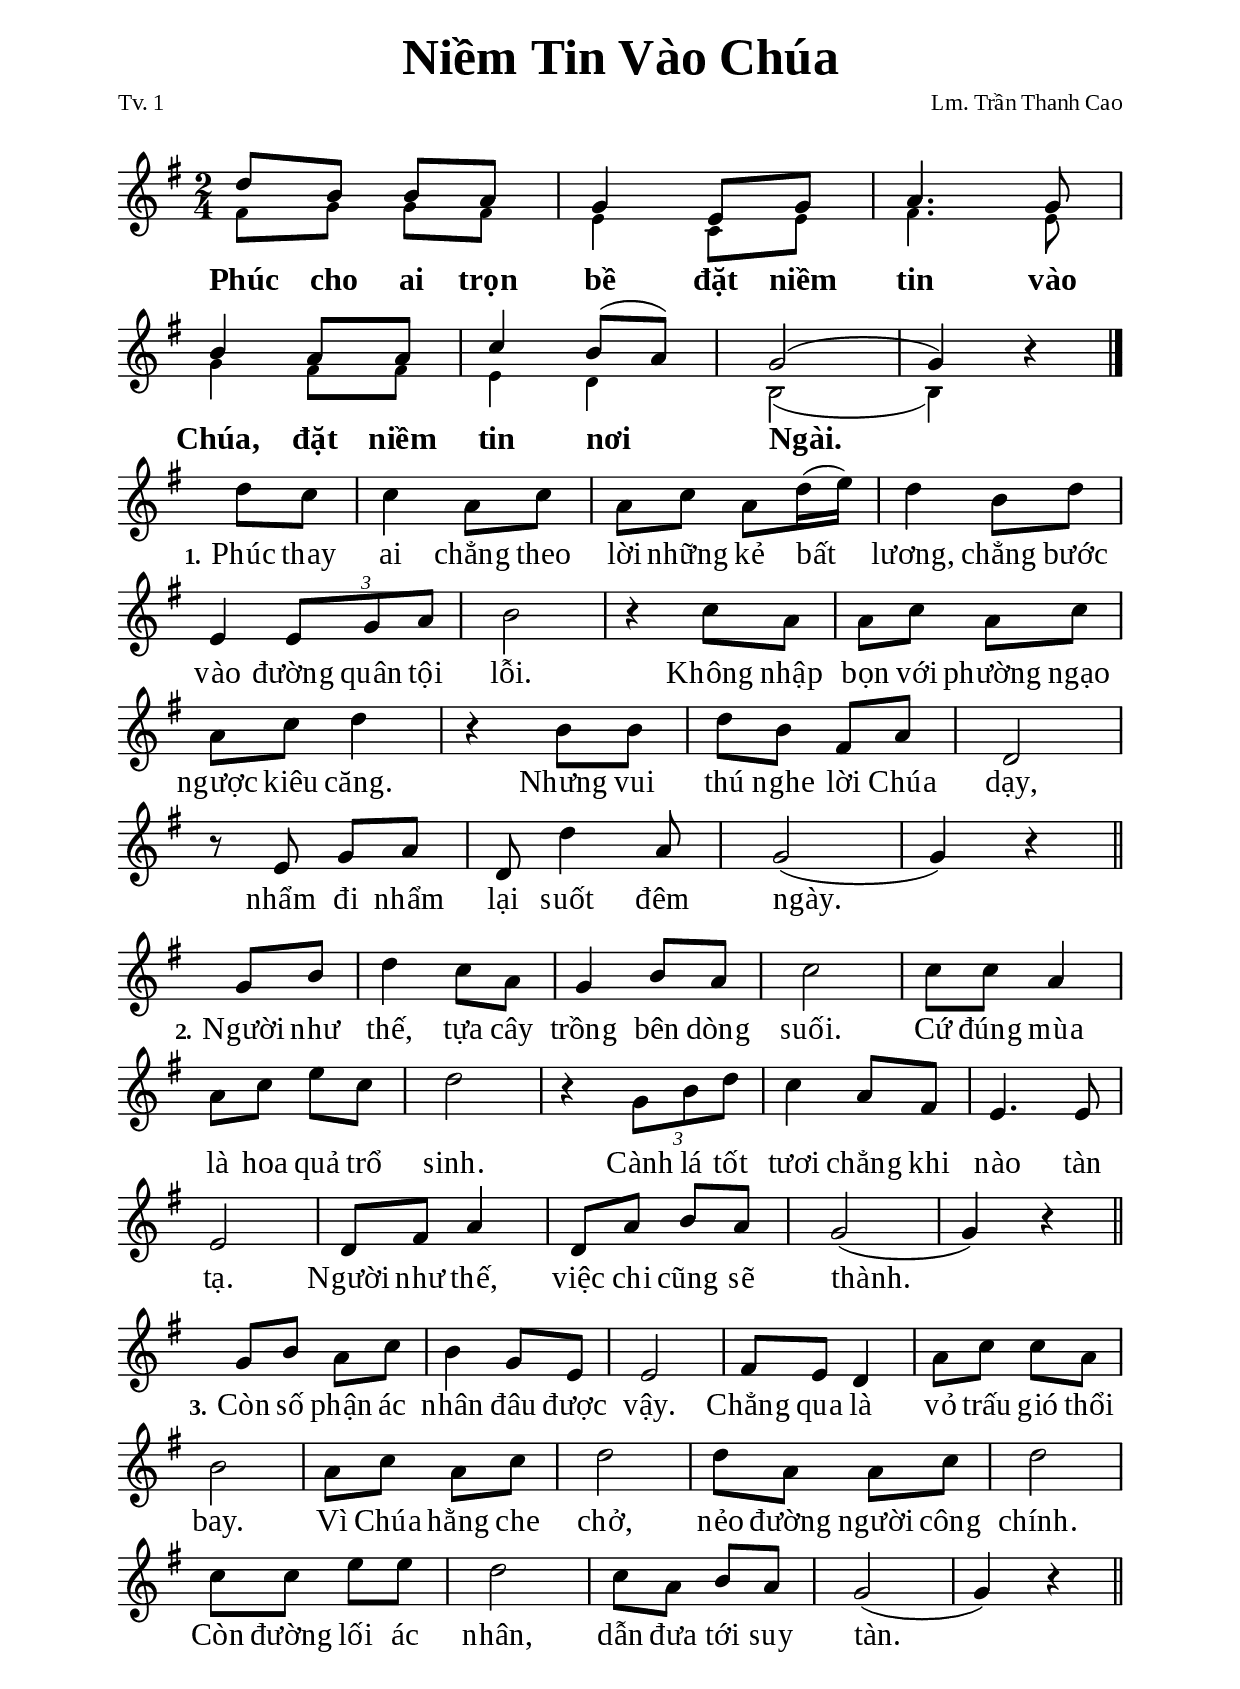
% Cài đặt chung
\version "2.20.0"
\include "english.ly"

\header {
  title = \markup { \fontsize #3 "Niềm Tin Vào Chúa" }
  poet = "Tv. 1"
  composer = "Lm. Trần Thanh Cao"
  arranger = " "
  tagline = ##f
}

\paper {
  #(set-paper-size "a4")
  top-margin = 10\mm
  bottom-margin = 10\mm
  left-margin = 20\mm
  right-margin = 20\mm
  indent = #0
  #(define fonts
    (make-pango-font-tree
      "Liberation Serif"
      "Liberation Serif"
      "Liberation Serif"
      (/ 20 20)))
  page-count = #1
}

% Nhạc điệp khúc
nhacDiepKhucSop = \relative c'' {
  d8 b b a |
  g4 e8 g |
  a4. g8 |
  b4 a8 a |
  c4 b8 (a) |
  g2 ( |
  g4) r \bar "|."
}

nhacDiepKhucBas = \relative c' {
  fs8 g g fs |
  e4 c8 e |
  fs4. e8 |
  g4 fs8 fs |
  e4 d |
  b2 ( |
  b4) r
}

% Nhạc phiên khúc
nhacPhienKhucMot = \relative c'' {
  \partial 4 d8 c |
  c4 a8 c |
  a c a d16 (e) |
  d4 b8 d |
  e,4 \tuplet 3/2 { e8 g a } |
  b2 |
  r4 c8 a |
  a c a c |
  a c d4 |
  r b8 b |
  d b fs a |
  d,2 |
  r8 e g a |
  d, d'4 a8 |g2 ( |
  g4) r \bar "||"
}

nhacPhienKhucHai = \relative c'' {
  \partial 4 g8 b |
  d4 c8 a |
  g4 b8 a |
  c2 |
  c8 c a4 |
  a8 c e c |
  d2 |
  r4 \tuplet 3/2 { g,8 b d } |
  c4 a8 fs |
  e4. e8 |
  e2 |
  d8 fs a4 |
  d,8 a' b a |
  g2 ( |
  g4) r \bar "||"
}

nhacPhienKhucBa = \relative c'' {
  g8 b a c |
  b4 g8 e |
  e2 |
  fs8 e d4 |
  a'8 c c a |
  b2 |
  a8 c a c |
  d2 |
  d8 a a c |
  d2 |
  c8 c e e |
  d2 |
  c8 a b a |
  g2 ( |
  g4) r \bar "||"
}

% Lời điệp khúc
loiDiepKhuc = \lyricmode {
  Phúc cho ai trọn bề đặt niềm tin vào Chúa,
  đặt niềm tin nơi Ngài.
}

% Lời phiên khúc
loiPhienKhucMot = \lyricmode {
  \set stanza = #"1."
  Phúc thay ai chẳng theo lời những kẻ bất lương,
  chẳng bước vào đường quân tội lỗi.
  Không nhập bọn với phường ngạo ngược kiêu căng.
  Nhưng vui thú nghe lời Chúa dạy,
  nhẩm đi nhẩm lại suốt đêm ngày.
}

loiPhienKhucHai = \lyricmode {
  \set stanza = #"2."
  Người như thế, tựa cây trồng bên dòng suối.
  Cứ đúng mùa là hoa quả trổ sinh.
  Cành lá tốt tươi chẳng khi nào tàn tạ.
  Người như thế, việc chi cũng sẽ thành.
}

loiPhienKhucBa = \lyricmode {
  \set stanza = #"3."
  Còn số phận ác nhân đâu được vậy.
  Chẳng qua là vỏ trấu gió thổi bay.
  Vì Chúa hằng che chở,
  nẻo đường người công chính.
  Còn đường lối ác nhân, dẫn đưa tới suy tàn.
}


% Dàn trang
\score {
  \new ChoirStaff <<
    \new Staff = diepKhuc \with {
        \consists "Merge_rests_engraver"
        \magnifyStaff #(magstep +1)
      }
      <<
      \new Voice = beSop {
        \voiceOne \key g \major \time 2/4 \nhacDiepKhucSop
      }
      \new Voice = beBas {
        \override NoteHead.font-size = #-2
        \voiceTwo \key g \major \time 2/4 \nhacDiepKhucBas
      }
    >>
    \new Lyrics \lyricsto beSop \loiDiepKhuc
  >>
  \layout {
    \override Lyrics.LyricText.font-series = #'bold
    \override Lyrics.LyricText.font-size = #+3
    \override Lyrics.LyricSpace.minimum-distance = #3.0
    \override Score.BarNumber.break-visibility = ##(#f #f #f)
    \override Score.SpacingSpanner.uniform-stretching = ##t
  }
}

\score {
  \new ChoirStaff <<
    \new Staff = phienKhuc \with {
        \magnifyStaff #(magstep +1)
      }
      <<
      \new Voice = beSop {
        \key g \major \time 2/4 \nhacPhienKhucMot
      }
    >>
    \new Lyrics \lyricsto beSop \loiPhienKhucMot
  >>
  \layout {
    \override Staff.TimeSignature.transparent = ##t
    \override Lyrics.LyricText.font-size = #+3
    \override Lyrics.LyricSpace.minimum-distance = #0.5
    \override Score.BarNumber.break-visibility = ##(#f #f #f)
    \override Score.SpacingSpanner.uniform-stretching = ##t
  }
}

\score {
  \new ChoirStaff <<
    \new Staff = phienKhuc \with {
        \magnifyStaff #(magstep +1)
      }
      <<
      \new Voice = beSop {
        \key g \major \time 2/4 \nhacPhienKhucHai
      }
    >>
    \new Lyrics \lyricsto beSop \loiPhienKhucHai
  >>
  \layout {
    \override Staff.TimeSignature.transparent = ##t
    \override Lyrics.LyricText.font-size = #+3
    \override Lyrics.LyricSpace.minimum-distance = #0.5
    \override Score.BarNumber.break-visibility = ##(#f #f #f)
    \override Score.SpacingSpanner.uniform-stretching = ##t
  }
}

\score {
  \new ChoirStaff <<
    \new Staff = phienKhuc \with {
        \magnifyStaff #(magstep +1)
      }
      <<
      \new Voice = beSop {
        \key g \major \time 2/4 \nhacPhienKhucBa
      }
    >>
    \new Lyrics \lyricsto beSop \loiPhienKhucBa
  >>
  \layout {
    \override Staff.TimeSignature.transparent = ##t
    \override Lyrics.LyricText.font-size = #+3
    \override Lyrics.LyricSpace.minimum-distance = #0.5
    \override Score.BarNumber.break-visibility = ##(#f #f #f)
    \override Score.SpacingSpanner.uniform-stretching = ##t
  }
}
